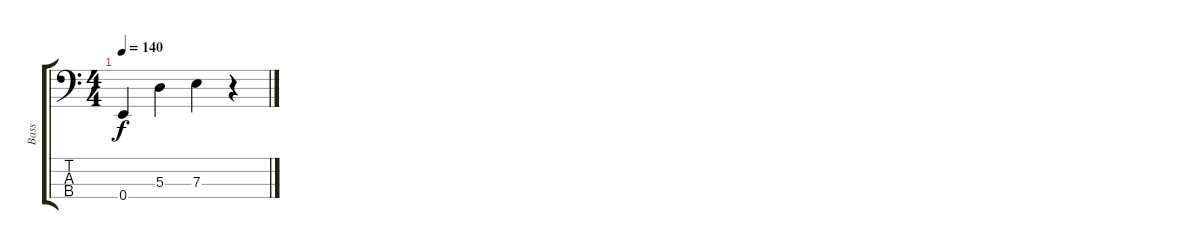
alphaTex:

\track ("Bass" "Bass") {instrument electricbassfinger}
\staff {score tabs}
\tuning (G2 D2 A1 E1) {hide}
\ts (4 4)
\tempo 140
\clef f4
\ks c
0.4.4{dy f} 5.3.4 7.3.4 r.4
